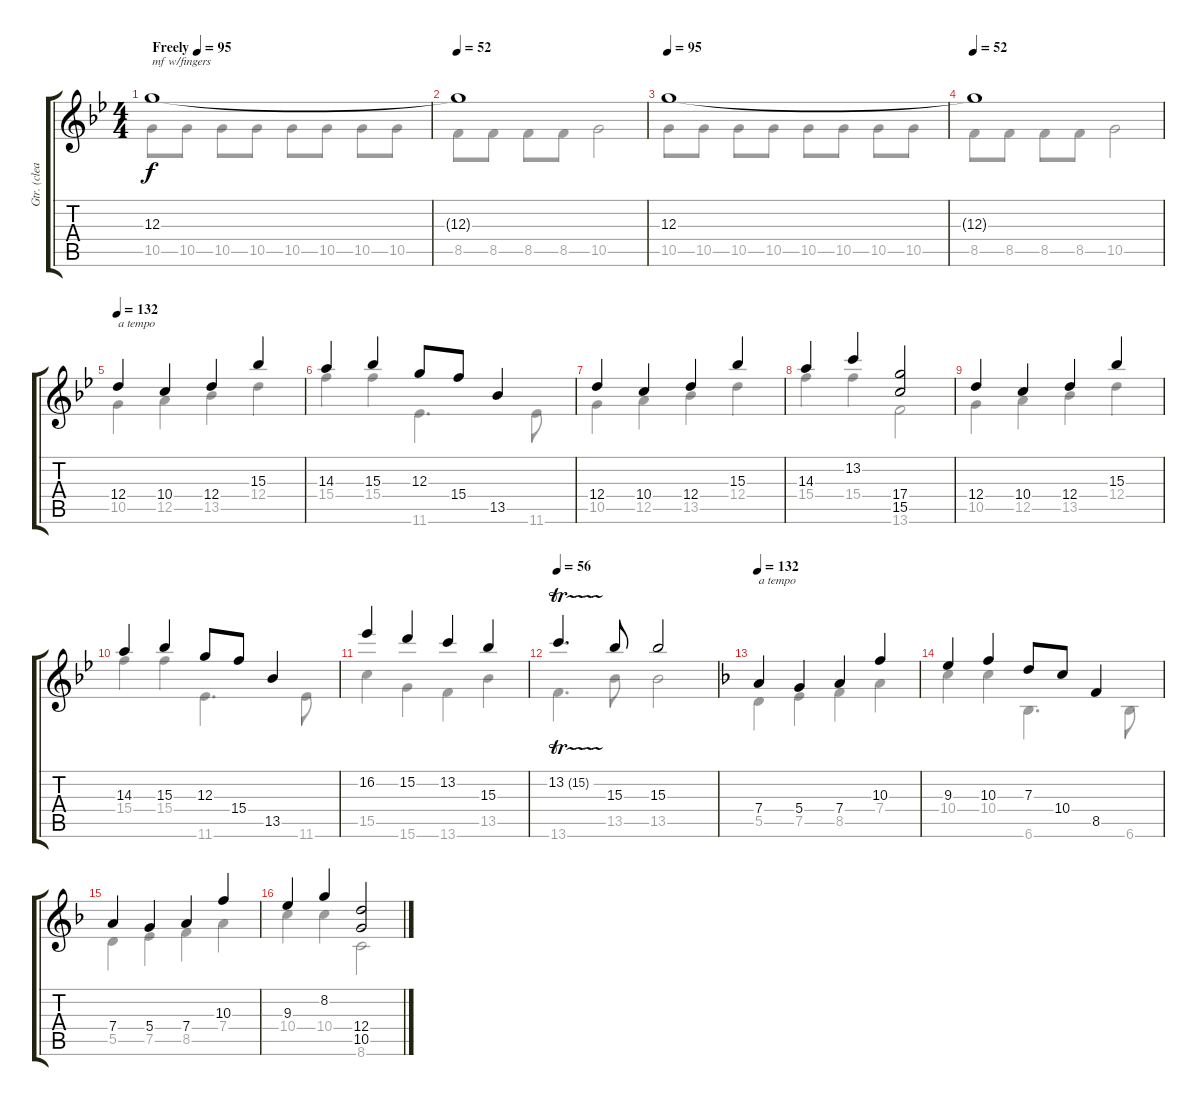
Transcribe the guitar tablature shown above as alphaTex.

\track ("Gtr. (clean)" "Gtr. (clea") {instrument electricguitarclean}
\staff {score tabs}
\tuning (E4 B3 G3 D3 A2 E2) {hide}
\voice
\ts (4 4)
\tempo (95 "Freely")
\clef g2
\ks bb
12.3.1{txt "mf w/fingers" dy f volume 9 instrument electricguitarclean} |
\tempo 52
12.3{t}.1 |
\tempo 95
12.3.1 |
\tempo 52
12.3{t}.1 |
\tempo 132
12.4.4{txt "a tempo"} 10.4.4 12.4.4 15.3.4 |
14.3.4 15.3.4 12.3.8 15.4.8 13.5.4 |
12.4.4 10.4.4 12.4.4 15.3.4 |
14.3.4 13.2.4 (17.4 15.5).2 |
12.4.4 10.4.4 12.4.4 15.3.4 |
14.3.4 15.3.4 12.3.8 15.4.8 13.5.4 |
16.2.4 15.2.4 13.2.4 15.3.4 |
\tempo 56
13.2{tr (15 64)}.4{d} 15.3.8 15.3.2 |
\tempo 132
\ks f
7.4.4{txt "a tempo"} 5.4.4 7.4.4 10.3.4 |
9.3.4 10.3.4 7.3.8 10.4.8 8.5.4 |
7.4.4 5.4.4 7.4.4 10.3.4 |
9.3.4 8.2.4 (12.4 10.5).2
\voice
\clef g2
\ottava regular
\simile none
\ks bb
10.5.8{dy f} 10.5.8 10.5.8 10.5.8 10.5.8 10.5.8 10.5.8 10.5.8 |
8.5.8 8.5.8 8.5.8 8.5.8 10.5.2 |
10.5.8 10.5.8 10.5.8 10.5.8 10.5.8 10.5.8 10.5.8 10.5.8 |
8.5.8 8.5.8 8.5.8 8.5.8 10.5.2 |
10.5.4 12.5.4 13.5.4 12.4.4 |
15.4.4 15.4.4 11.6.4{d} 11.6.8 |
10.5.4 12.5.4 13.5.4 12.4.4 |
15.4.4 15.4.4 13.6.2 |
10.5.4 12.5.4 13.5.4 12.4.4 |
15.4.4 15.4.4 11.6.4{d} 11.6.8 |
15.5.4 15.6.4 13.6.4 13.5.4 |
13.6.4{d} 13.5.8 13.5.2 |
\ks f
5.5.4 7.5.4 8.5.4 7.4.4 |
10.4.4 10.4.4 6.6.4{d} 6.6.8 |
5.5.4 7.5.4 8.5.4 7.4.4 |
10.4.4 10.4.4 8.6.2
